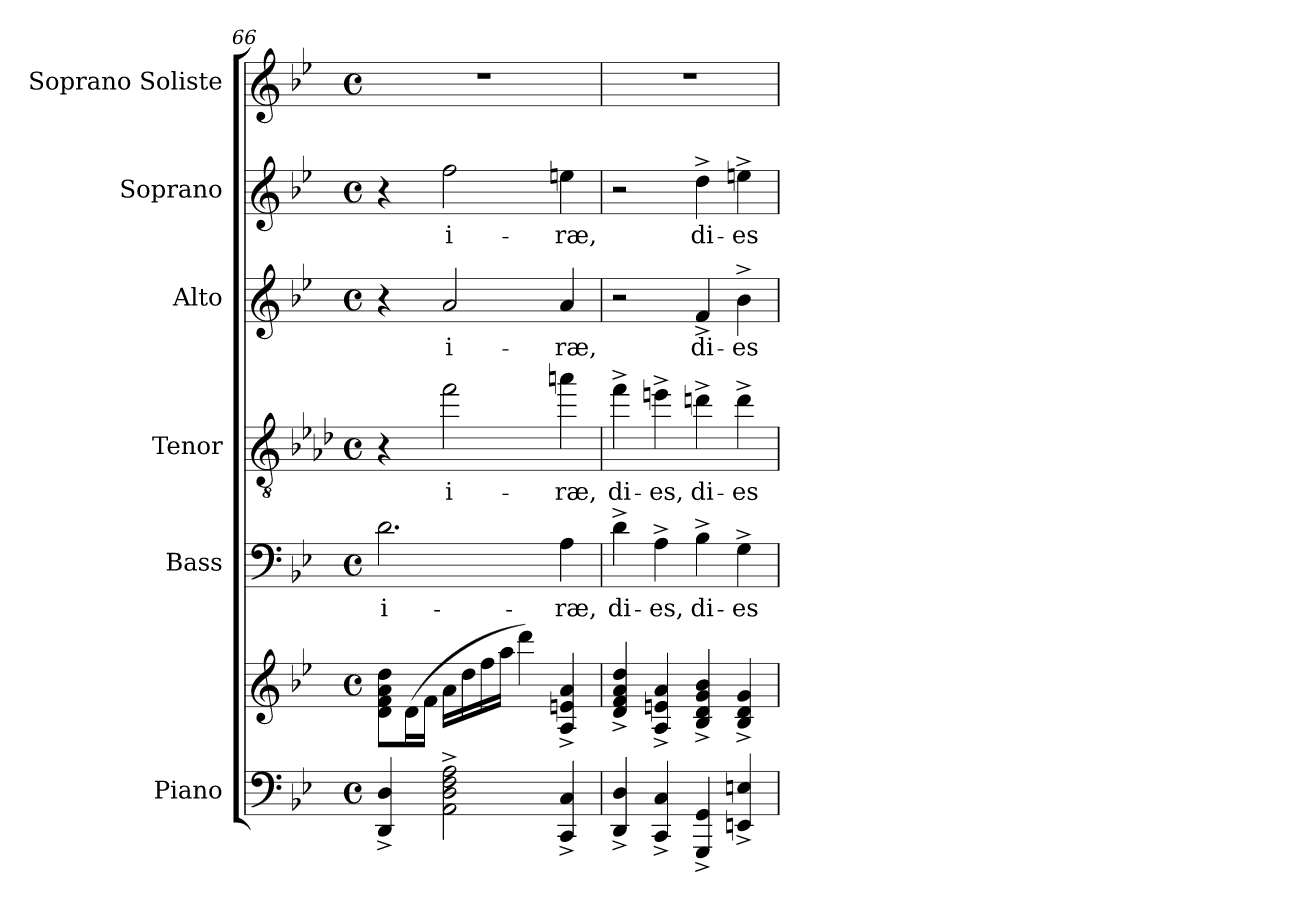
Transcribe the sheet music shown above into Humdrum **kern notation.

**kern	**kern	**kern	**text	**kern	**text	**kern	**text	**kern	**text	**kern
*part6	*part6	*part5	*part5	*part4	*part4	*part3	*part3	*part2	*part2	*part1
*staff7	*staff6	*staff5	*staff5	*staff4	*staff4	*staff3	*staff3	*staff2	*staff2	*staff1
*I"Piano	*	*I"Bass	*	*I"Tenor	*	*I"Alto	*	*I"Soprano	*	*I"Soprano Soliste
*I'Pno.	*	*I'B.	*	*I'T.	*	*I'A.	*	*I'S.	*	*
*clefF4	*clefG2	*clefF4	*	*clefGv2	*	*clefG2	*	*clefG2	*	*clefG2
*	*	*	*	*ITrd8c14	*	*	*	*	*	*
*k[b-e-]	*k[b-e-]	*k[b-e-]	*	*k[b-e-a-d-]	*	*k[b-e-]	*	*k[b-e-]	*	*k[b-e-]
*M4/4	*M4/4	*M4/4	*	*M4/4	*	*M4/4	*	*M4/4	*	*M4/4
*met(c)	*met(c)	*met(c)	*	*met(c)	*	*met(c)	*	*met(c)	*	*met(c)
=66	=66	=66	=66	=66	=66	=66	=66	=66	=66	=66
4DD/^ 4D/^	8d\ 8f\ 8a\ 8dd\L	2.d\	i-	4r	.	4r	.	4r	.	1r
.	(16d\L	.	.	.	.	.	.	.	.	.
.	16f\JJ	.	.	.	.	.	.	.	.	.
2AA\^ 2D\^ 2F\^ 2A\^	16a\LL	.	.	2fi\	i-	2a/	i-	2ff\	i-	.
.	16dd\	.	.	.	.	.	.	.	.	.
.	16ff\	.	.	.	.	.	.	.	.	.
.	16aa\JJ	.	.	.	.	.	.	.	.	.
.	4ddd\)	.	.	.	.	.	.	.	.	.
4CC/^ 4C/^	4A/^ 4en/^ 4a/^	4A\	-ræ,	4ani\	-ræ,	4a/	-ræ,	4een\	-ræ,	.
=67	=67	=67	=67	=67	=67	=67	=67	=67	=67	=67
4DD/^ 4D/^	4d/^ 4f/^ 4a/^ 4dd/^	4d^\	di-	4f^i\	di-	2r	.	2r	.	1r
4CC/^ 4C/^	4A/^ 4en/^ 4a/^	4A^\	-es,	4en^i\	-es,	.	.	.	.	.
4GGG/^ 4GG/^	4B-/^ 4d/^ 4g/^ 4b-/^	4B-^\	di-	4dn^i\	di-	4f^/	di-	4dd^\	di-	.
4EEn/^ 4En/^	4B-/^ 4d/^ 4g/^	4G^\	-es	4d^i\	-es	4b-^\	-es	4een^\	-es	.
=	=	=	=	=	=	=	=	=	=	=
*-	*-	*-	*-	*-	*-	*-	*-	*-	*-	*-
